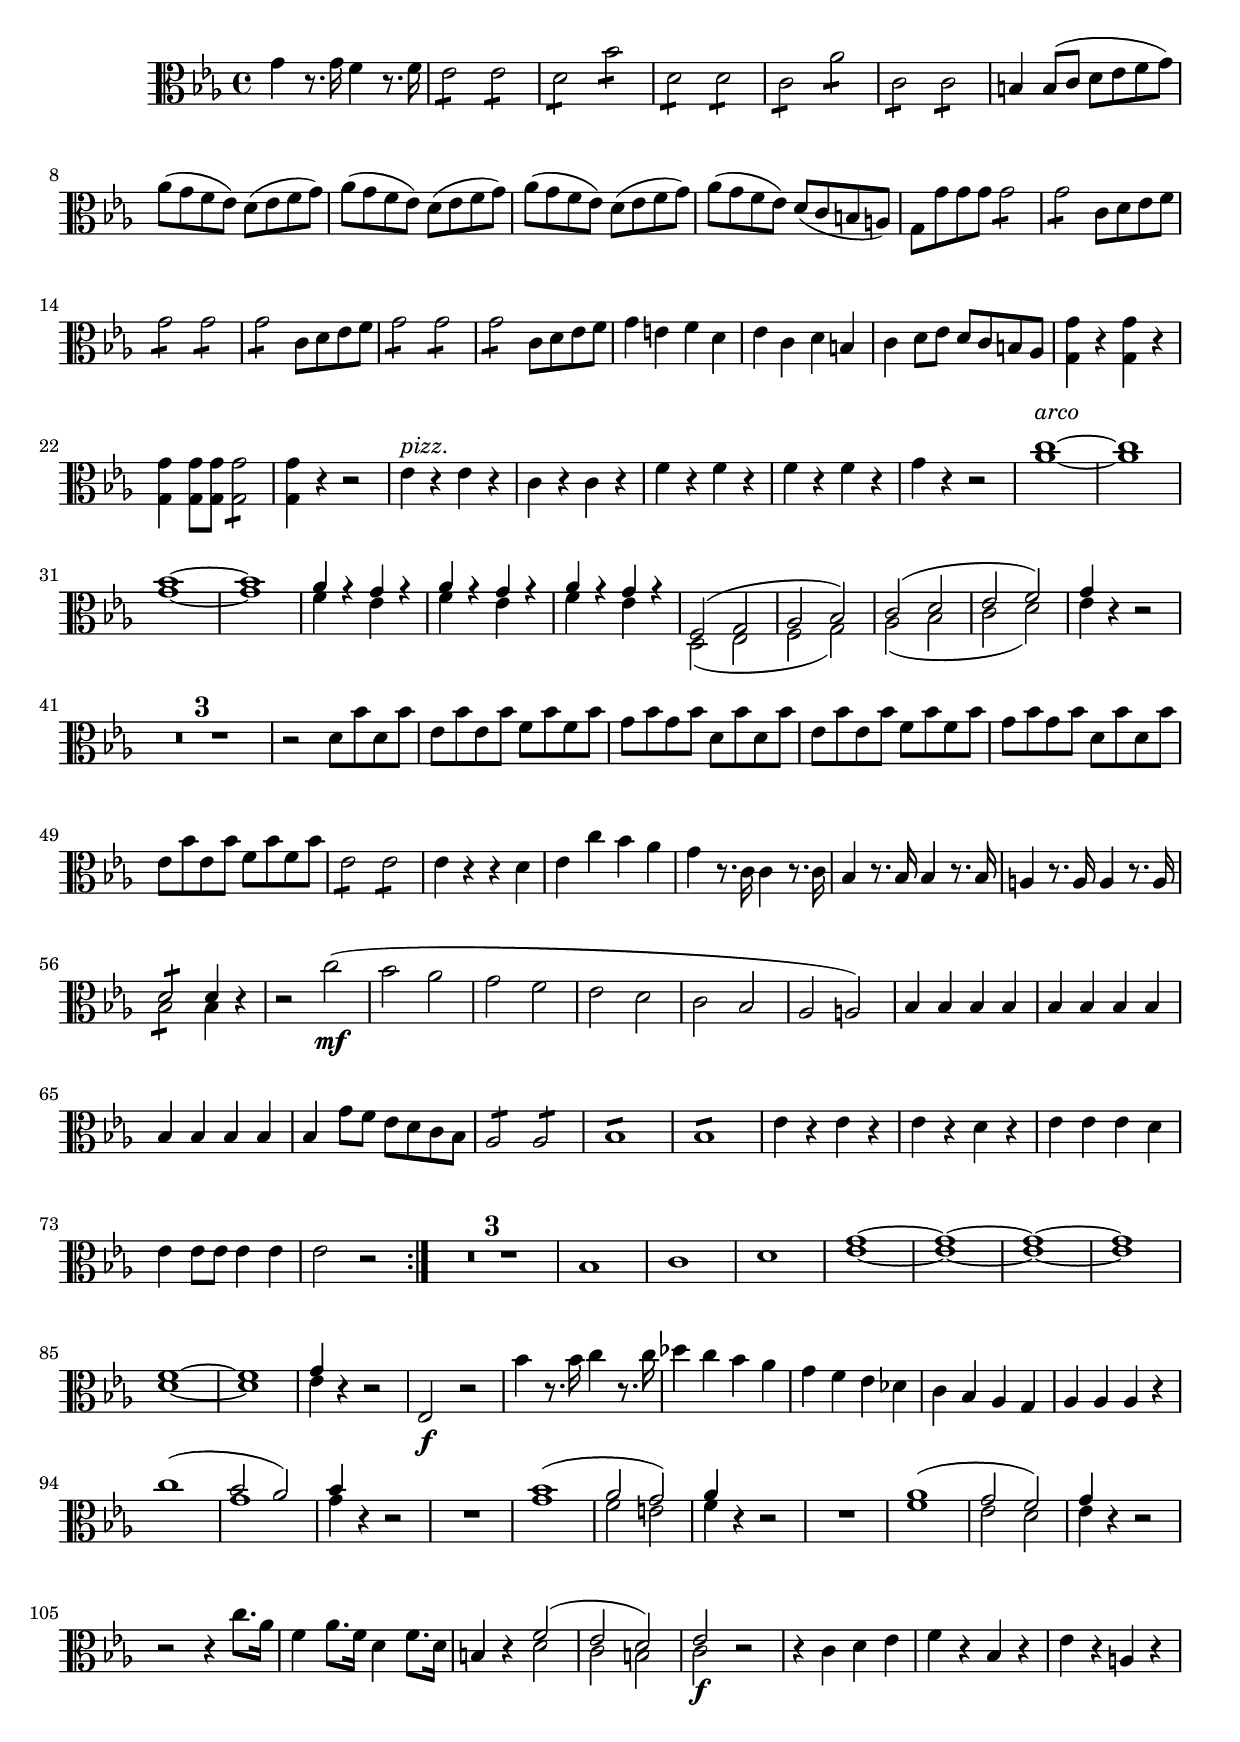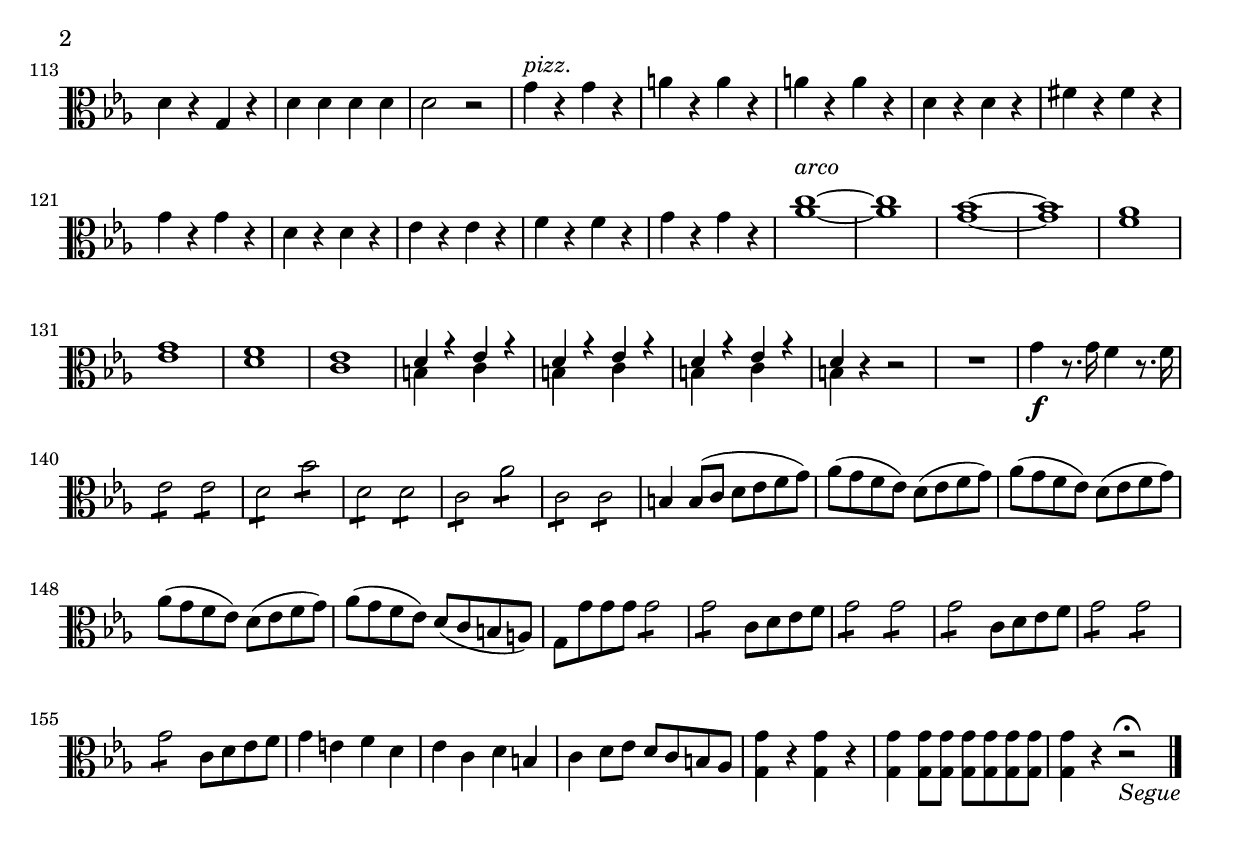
\version "2.10.25"      %Gossec - Symphonie mi bémol
                        %Alto - 2ème mvt
\relative c'{
\clef alto
\key ees \major
\time 4/4




g'4 r8. g16 f4 r8. f16
ees2:8 ees:
d: bes':
d,: d:
c: aes':
c,: c:
b4 b8( c d ees f g)
\repeat unfold 3 {aes( g f ees) d( ees f g)}
%
%
aes( g f ees) d( c b a)     %SIEBER: aes( g f ees) d( c b aes)
g g' g g g2:8
g: c,8 d ees f
g2:8 g:
g: c,8 d ees f
g2:8 g:
g: c,8 d ees f
g4 e f d
ees c d b
c d8 ees d c b aes
<g g'>4 r <g g'> r
<g g'> <g g'>8 <g g'> <g g'>2:8
<g g'>4 r r2
ees'4^\markup{\italic "pizz."} r ees r
c r c r
f r f r
f r f r
g r r2
<<\voiceOne {c1^\markup{\pad-markup #1.0 \italic "arco"} ~ | c |
      bes ~| bes |
      aes4 r g r | aes r g r |
      aes r g r | f,2( g |
      aes bes) | c( d | 
      ees f) | g4 } \\
  \voiceTwo { aes1 ~ | aes |
      g ~ | g |
      f4 s ees s | f s ees s |
      f s ees s | d,2( ees |
      f g) | aes( bes |
      c d) | ees4 } >> r4 r2
\set Score.skipBars = ##t R1 * 3 
%
%
r2 d8 bes' d, bes'
ees, bes' ees, bes' f bes f bes     % mesures 45 à 49, simile mesure 44 (non écrit sur SIEBER)
g bes g bes d, bes' d, bes'
ees, bes' ees, bes' f bes f bes
g bes g bes d, bes' d, bes'
ees, bes' ees, bes' f bes f bes
ees,2:8 ees:
ees4 r r d
ees c' bes aes
g r8. c,16 c4 r8. c16
bes4 r8. bes16 bes4 r8. bes16
a4 r8. a16 a4 r8. a16
<< \voiceOne {d2:8 d4} \\ \voiceTwo {bes2:8 bes4} >> r4
r2 c'\mf(
bes aes
g f
ees d
c bes
aes a)
bes4 bes bes bes
bes bes bes bes
bes bes bes bes
bes g'8 f ees d c bes 
aes2:8 aes:
bes1:8
bes:
ees4 r ees r
ees r d r
ees ees ees d
ees ees8 ees ees4 ees
ees2 r \bar ":|"
\set Score.skipBars = ##t R1 * 3 
%
%
bes1 
c
d
<< \voiceOne { g1 ~ | g ~ | g ~ | g |
      f ~ | f |
      g4 } \\
   \voiceTwo { ees1 ~ | ees ~ |
      ees ~ | ees |
      d ~ | d |
      es4 } >> r4 r2
ees,\f r
bes''4 r8. bes16 c4 r8. c16
des4 c bes aes
g f ees des
c bes aes g
aes aes aes r
<< \voiceOne { c'1( | bes2 aes) | bes4 } 
   \\
   \voiceTwo { s1 | g1 | g4 } >> r4 r2
R1
<< \voiceOne { bes1( | aes2 g) | aes4) } 
   \\
   \voiceTwo { g1 | f2 e | f4 } >> r4 r2
R1
<< \voiceOne { aes1( | g2 f) | g4) } 
   \\
   \voiceTwo { f1 | ees2 d | ees4 } >> r4 r2
r r4 c'8. aes16
f4 aes8. f16 d4 f8. d16
b4 r << \voiceOne { f'2( | ees d) | ees) } 
   \\
   \voiceTwo { d2 | c b | c\f } >> r2
r4 c d ees
f r bes, r
ees r a, r
d r g, r
d' d d d
d2 r
g4^\markup{\italic "pizz."} r g r
a r a r
a r a r
d, r d r
fis r fis r
g r g r
d r d r
ees r ees r
f r f r
g r g r
<<\voiceOne {c1^\markup{\pad-markup #1.0 \italic "arco"} ~ | c |
      bes ~| bes |
      aes | g |
      f | ees |
      d4 r ees r | d r ees r | 
      d r ees r | d } \\
  \voiceTwo { aes'1 ~ | aes |
      g ~ | g |
      f | ees |
      d | c |
      b4 s c s | b s c s |
      b s c s | b } >> r4 r2
R1
g'4\f r8. g16 f4 r8. f16
ees2:8 ees:
d: bes':
d,: d:
c: aes':
c,: c:
b4 b8( c d ees f g)
\repeat unfold 3 {aes( g f ees) d( ees f g)}
%
%
aes( g f ees) d( c b a)     %SIEBER: aes( g f ees) d( c b aes)
g g' g g g2:8
g: c,8 d ees f
g2:8 g:
g: c,8 d ees f
g2:8 g:
g: c,8 d ees f
g4 e f d
ees c d b
c d8 ees d c b aes
<g g'>4 r <g g'> r
<g g'> <g g'>8 <g g'> <g g'> <g g'> <g g'> <g g'> 
<g g'>4 r r2^\fermataMarkup_\markup{\italic "Segue"} \bar "|." 
}
